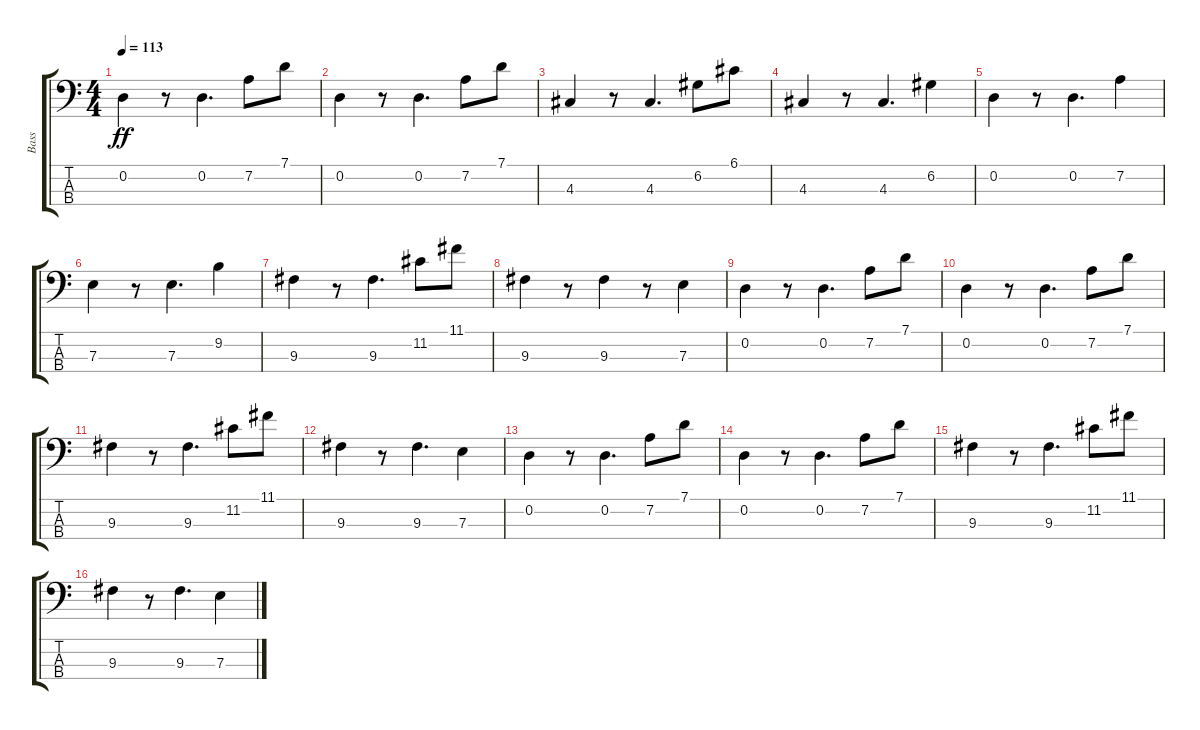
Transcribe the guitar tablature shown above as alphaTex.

\track ("Bass" "Bass") {instrument acousticbass}
\staff {score tabs}
\tuning (G2 D2 A1 E1) {hide}
\ts (4 4)
\tempo 113
\clef f4
\ks c
0.2.4{dy ff} r.8 0.2.4{d} 7.2.8 7.1.8 |
0.2.4 r.8 0.2.4{d} 7.2.8 7.1.8 |
4.3.4 r.8 4.3.4{d} 6.2.8 6.1.8 |
4.3.4 r.8 4.3.4{d} 6.2.4 |
0.2.4 r.8 0.2.4{d} 7.2.4 |
7.3.4 r.8 7.3.4{d} 9.2.4 |
9.3.4 r.8 9.3.4{d} 11.2.8 11.1.8 |
9.3.4 r.8 9.3.4 r.8 7.3.4 |
0.2.4 r.8 0.2.4{d} 7.2.8 7.1.8 |
0.2.4 r.8 0.2.4{d} 7.2.8 7.1.8 |
9.3.4 r.8 9.3.4{d} 11.2.8 11.1.8 |
9.3.4 r.8 9.3.4{d} 7.3.4 |
0.2.4 r.8 0.2.4{d} 7.2.8 7.1.8 |
0.2.4 r.8 0.2.4{d} 7.2.8 7.1.8 |
9.3.4 r.8 9.3.4{d} 11.2.8 11.1.8 |
9.3.4 r.8 9.3.4{d} 7.3.4
